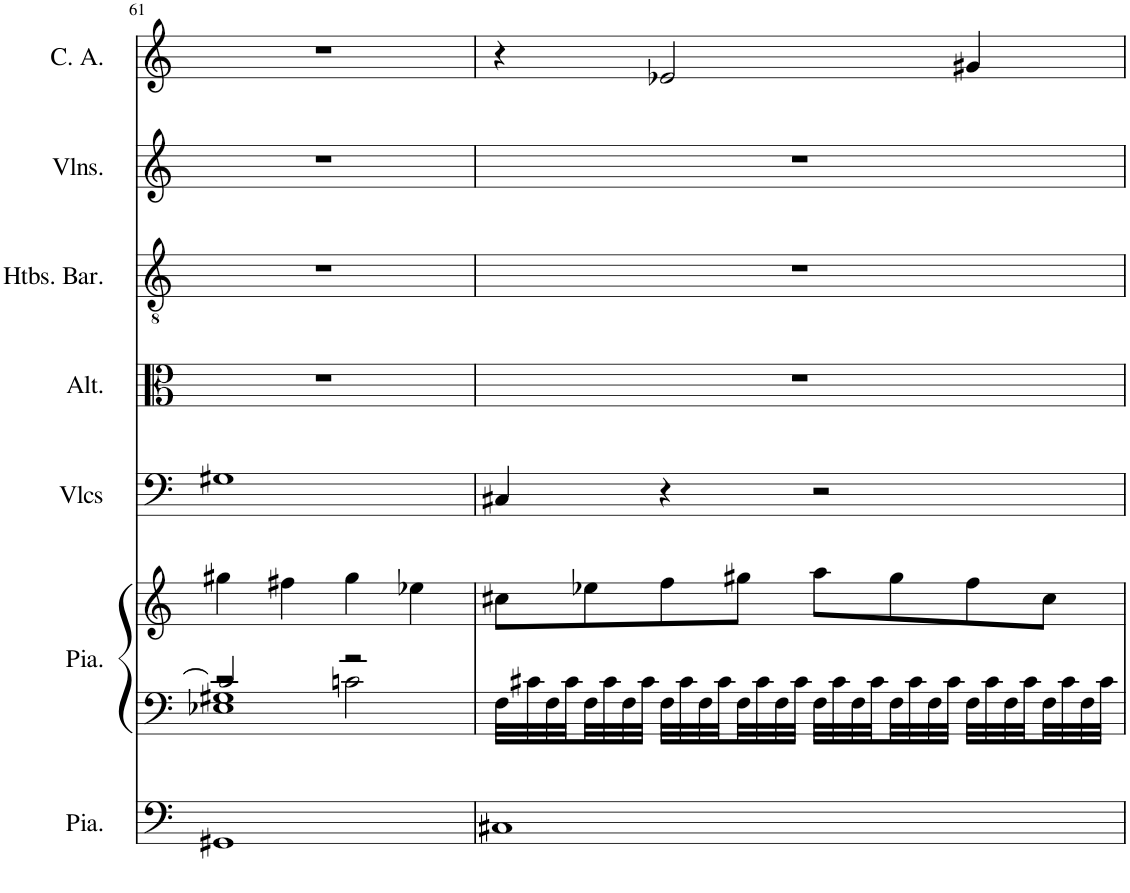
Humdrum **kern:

**kern	**kern	**kern	**kern	**kern	**kern	**kern	**kern
*part7	*part6	*part6	*part5	*part4	*part3	*part2	*part1
*staff8	*staff7	*staff6	*staff5	*staff4	*staff3	*staff2	*staff1
*I"Piano, Pedals	*I"Piano, Organ	*	*I"Violoncelles, Bass	*I"Altos, Tenor	*I"Hautbois Baryton, Alto	*I"Violons, Soprano	*I"Cor anglais, Baritone solo
*I'Pia.	*I'Pia.	*	*I'Vlcs	*I'Alt.	*I'Htbs. Bar.	*I'Vlns.	*I'C. A.
!!LO:PB:g=z
*clefF4	*clefF4	*clefG2	*clefF4	*clefC3	*clefGv2	*clefG2	*clefG2
*	*	*	*	*	*	*	*Trd4c7
*k[]	*k[]	*k[]	*k[]	*k[]	*k[]	*k[]	*k[]
*M4/4	*M4/4	*M4/4	*M4/4	*M4/4	*M4/4	*M4/4	*M4/4
=61	=61	=61	=61	=61	=61	=61	=61
*	*^	*	*	*	*	*	*
*	*	*^	*	*	*	*	*	*
1GG#X	2c#/]	2r	1E-X 1G#X	4gg#X\	1G#X	1r	1r	1r	1r
.	.	.	.	4ff#X\	.	.	.	.	.
.	2r	2cn\	.	4gg#\	.	.	.	.	.
.	.	.	.	4ee-X\	.	.	.	.	.
*	*v	*v	*v	*	*	*	*	*	*
=62	=62	=62	=62	=62	=62	=62	=62
1C#X	32F\LLL	8cc#X\L	4C#X/	1r	1r	1r	4r
.	32c#X\	.	.	.	.	.	.
.	32F\	.	.	.	.	.	.
.	32c#\	.	.	.	.	.	.
.	32F\	8ee-X\	.	.	.	.	.
.	32c#\	.	.	.	.	.	.
.	32F\	.	.	.	.	.	.
.	32c#\JJJ	.	.	.	.	.	.
.	32F\LLL	8ff\	4r	.	.	.	2e-X/
.	32c#\	.	.	.	.	.	.
.	32F\	.	.	.	.	.	.
.	32c#\	.	.	.	.	.	.
.	32F\	8gg#X\J	.	.	.	.	.
.	32c#\	.	.	.	.	.	.
.	32F\	.	.	.	.	.	.
.	32c#\JJJ	.	.	.	.	.	.
.	32F\LLL	8aa\L	2r	.	.	.	.
.	32c#\	.	.	.	.	.	.
.	32F\	.	.	.	.	.	.
.	32c#\	.	.	.	.	.	.
.	32F\	8gg#\	.	.	.	.	.
.	32c#\	.	.	.	.	.	.
.	32F\	.	.	.	.	.	.
.	32c#\JJJ	.	.	.	.	.	.
.	32F\LLL	8ff\	.	.	.	.	4g#X/
.	32c#\	.	.	.	.	.	.
.	32F\	.	.	.	.	.	.
.	32c#\	.	.	.	.	.	.
.	32F\	8cc#\J	.	.	.	.	.
.	32c#\	.	.	.	.	.	.
.	32F\	.	.	.	.	.	.
.	32c#\JJJ	.	.	.	.	.	.
=	=	=	=	=	=	=	=
*-	*-	*-	*-	*-	*-	*-	*-
